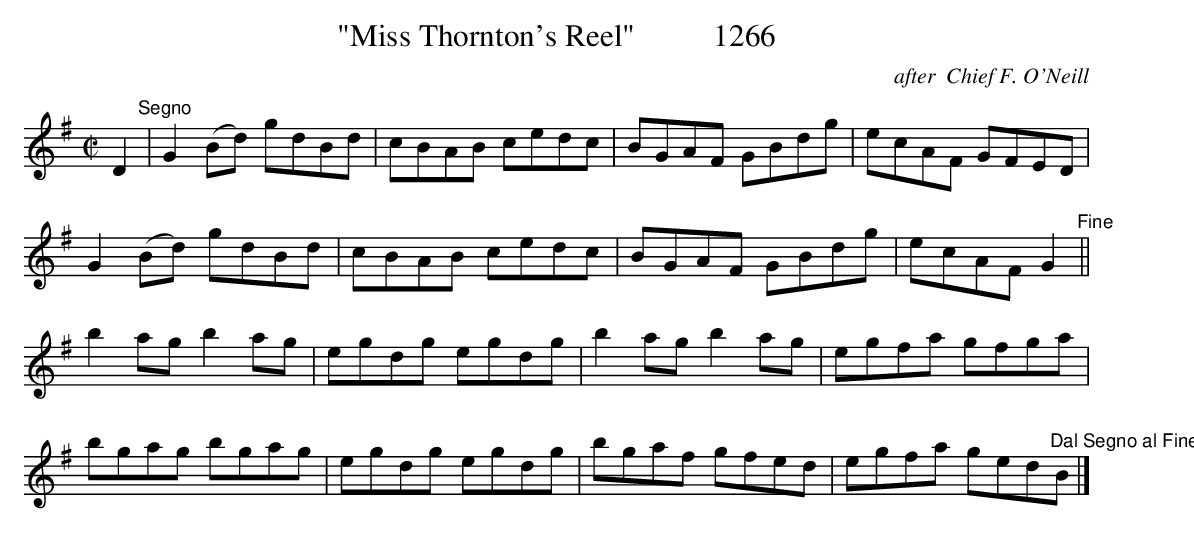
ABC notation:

X:1
T:"Miss Thornton's Reel"          1266
C:after  Chief F. O'Neill
BRENNAN July 2003 (HTTP://WWW.SOSYOURMOM.COM)
M:C|
L:1/8
K:G
D2"^Segno"|G2(Bd) gdBd|cBAB cedc|BGAF GBdg|ecAF GFED|
G2(Bd) gdBd|cBAB cedc|BGAF GBdg|ecAF G2"^Fine"||
b2ag b2ag|egdg egdg|b2ag b2ag|egfa gfga|
bgag bgag|egdg egdg|bgaf gfed|egfa ged"^Dal Segno al Fine"B|]
